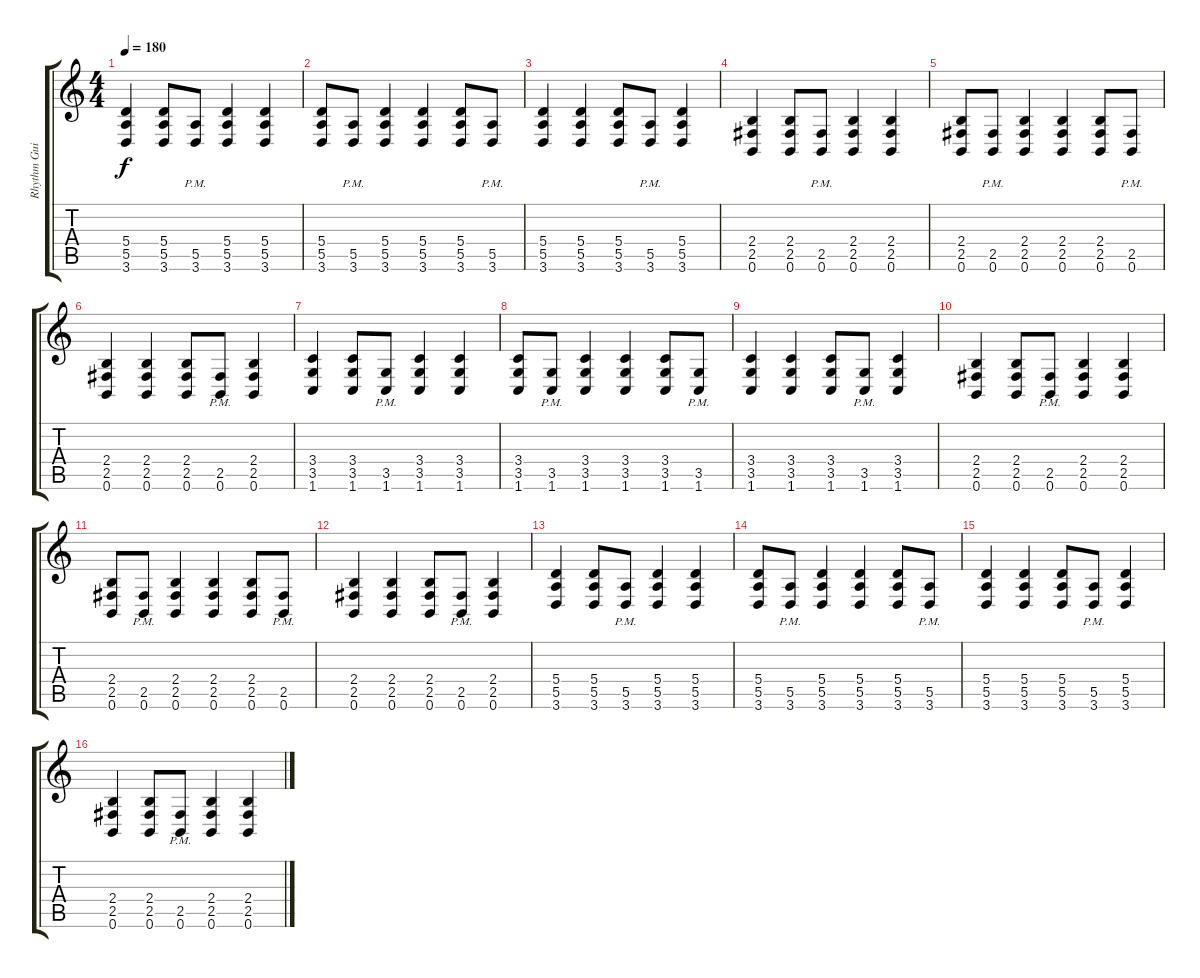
\track ("Rhythm Guitar 1" "Rhythm Gui") {instrument distortionguitar}
\staff {score tabs}
\tuning (B3 Gb3 D3 A2 E2 B1) {hide}
\ts (4 4)
\tempo 180
\clef g2
\ks c
(5.4 5.5 3.6).4{dy f} (5.4 5.5 3.6).8 (5.5{pm} 3.6{pm}).8 (5.4 5.5 3.6).4 (5.4 5.5 3.6).4 |
(5.4 5.5 3.6).8 (5.5{pm} 3.6{pm}).8 (5.4 5.5 3.6).4 (5.4 5.5 3.6).4 (5.4 5.5 3.6).8 (5.5{pm} 3.6{pm}).8 |
(5.4 5.5 3.6).4 (5.4 5.5 3.6).4 (5.4 5.5 3.6).8 (5.5{pm} 3.6{pm}).8 (5.4 5.5 3.6).4 |
(2.4 2.5 0.6).4 (2.4 2.5 0.6).8 (2.5{pm} 0.6{pm}).8 (2.4 2.5 0.6).4 (2.4 2.5 0.6).4 |
(2.4 2.5 0.6).8 (2.5{pm} 0.6{pm}).8 (2.4 2.5 0.6).4 (2.4 2.5 0.6).4 (2.4 2.5 0.6).8 (2.5{pm} 0.6{pm}).8 |
(2.4 2.5 0.6).4 (2.4 2.5 0.6).4 (2.4 2.5 0.6).8 (2.5{pm} 0.6{pm}).8 (2.4 2.5 0.6).4 |
(3.4 3.5 1.6).4 (3.4 3.5 1.6).8 (3.5{pm} 1.6{pm}).8 (3.4 3.5 1.6).4 (3.4 3.5 1.6).4 |
(3.4 3.5 1.6).8 (3.5{pm} 1.6{pm}).8 (3.4 3.5 1.6).4 (3.4 3.5 1.6).4 (3.4 3.5 1.6).8 (3.5{pm} 1.6{pm}).8 |
(3.4 3.5 1.6).4 (3.4 3.5 1.6).4 (3.4 3.5 1.6).8 (3.5{pm} 1.6{pm}).8 (3.4 3.5 1.6).4 |
(2.4 2.5 0.6).4 (2.4 2.5 0.6).8 (2.5{pm} 0.6{pm}).8 (2.4 2.5 0.6).4 (2.4 2.5 0.6).4 |
(2.4 2.5 0.6).8 (2.5{pm} 0.6{pm}).8 (2.4 2.5 0.6).4 (2.4 2.5 0.6).4 (2.4 2.5 0.6).8 (2.5{pm} 0.6{pm}).8 |
(2.4 2.5 0.6).4 (2.4 2.5 0.6).4 (2.4 2.5 0.6).8 (2.5{pm} 0.6{pm}).8 (2.4 2.5 0.6).4 |
(5.4 5.5 3.6).4 (5.4 5.5 3.6).8 (5.5{pm} 3.6{pm}).8 (5.4 5.5 3.6).4 (5.4 5.5 3.6).4 |
(5.4 5.5 3.6).8 (5.5{pm} 3.6{pm}).8 (5.4 5.5 3.6).4 (5.4 5.5 3.6).4 (5.4 5.5 3.6).8 (5.5{pm} 3.6{pm}).8 |
(5.4 5.5 3.6).4 (5.4 5.5 3.6).4 (5.4 5.5 3.6).8 (5.5{pm} 3.6{pm}).8 (5.4 5.5 3.6).4 |
(2.4 2.5 0.6).4 (2.4 2.5 0.6).8 (2.5{pm} 0.6{pm}).8 (2.4 2.5 0.6).4 (2.4 2.5 0.6).4
